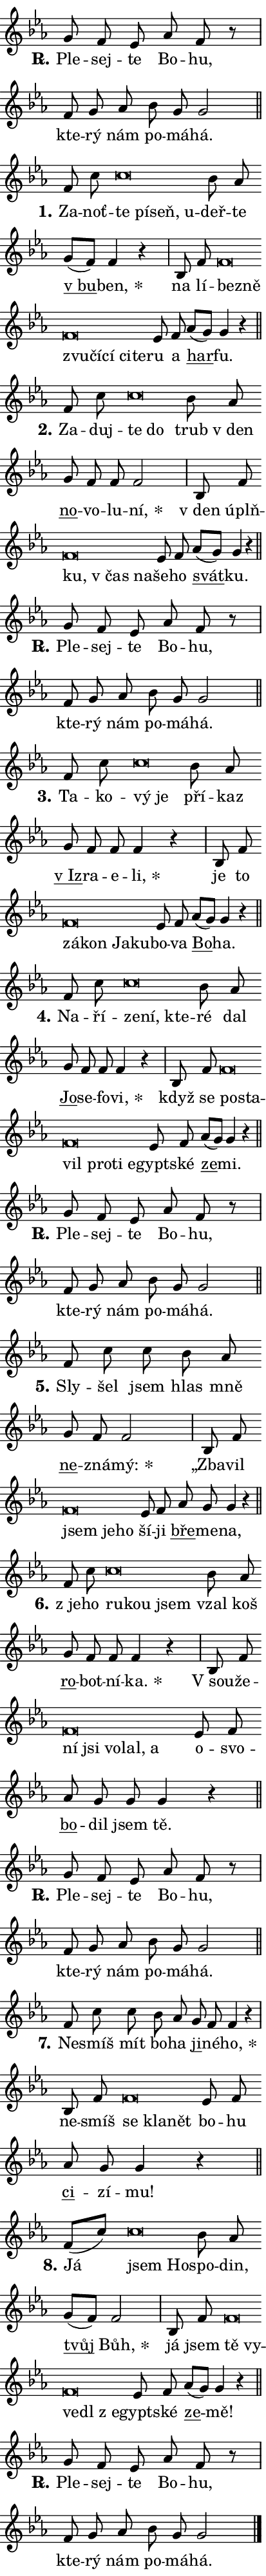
\version "2.24.0"
\header { tagline = "" }
\paper {
  indent = 0\cm
  top-margin = 0\cm
  right-margin = 0.13\cm % to fit lyric hyphens
  bottom-margin = 0\cm
  left-margin = 0\cm
  paper-width = 7\cm
  page-breaking = #ly:one-page-breaking
  system-system-spacing.basic-distance = #11
  score-system-spacing.basic-distance = #11
  ragged-last = ##f
}


%% Author: Thomas Morley
%% https://lists.gnu.org/archive/html/lilypond-user/2020-05/msg00002.html
#(define (line-position grob)
"Returns position of @var[grob} in current system:
   @code{'start}, if at first time-step
   @code{'end}, if at last time-step
   @code{'middle} otherwise
"
  (let* ((col (ly:item-get-column grob))
         (ln (ly:grob-object col 'left-neighbor))
         (rn (ly:grob-object col 'right-neighbor))
         (col-to-check-left (if (ly:grob? ln) ln col))
         (col-to-check-right (if (ly:grob? rn) rn col))
         (break-dir-left
           (and
             (ly:grob-property col-to-check-left 'non-musical #f)
             (ly:item-break-dir col-to-check-left)))
         (break-dir-right
           (and
             (ly:grob-property col-to-check-right 'non-musical #f)
             (ly:item-break-dir col-to-check-right))))
        (cond ((eqv? 1 break-dir-left) 'start)
              ((eqv? -1 break-dir-right) 'end)
              (else 'middle))))

#(define (tranparent-at-line-position vctor)
  (lambda (grob)
  "Relying on @code{line-position} select the relevant enry from @var{vctor}.
Used to determine transparency,"
    (case (line-position grob)
      ((end) (not (vector-ref vctor 0)))
      ((middle) (not (vector-ref vctor 1)))
      ((start) (not (vector-ref vctor 2))))))

noteHeadBreakVisibility =
#(define-music-function (break-visibility)(vector?)
"Makes @code{NoteHead}s transparent relying on @var{break-visibility}"
#{
  \override NoteHead.transparent =
    #(tranparent-at-line-position break-visibility)
#})

#(define delete-ledgers-for-transparent-note-heads
  (lambda (grob)
    "Reads whether a @code{NoteHead} is transparent.
If so this @code{NoteHead} is removed from @code{'note-heads} from
@var{grob}, which is supposed to be @code{LedgerLineSpanner}.
As a result ledgers are not printed for this @code{NoteHead}"
    (let* ((nhds-array (ly:grob-object grob 'note-heads))
           (nhds-list
             (if (ly:grob-array? nhds-array)
                 (ly:grob-array->list nhds-array)
                 '()))
           ;; Relies on the transparent-property being done before
           ;; Staff.LedgerLineSpanner.after-line-breaking is executed.
           ;; This is fragile ...
           (to-keep
             (remove
               (lambda (nhd)
                 (ly:grob-property nhd 'transparent #f))
               nhds-list)))
      ;; TODO find a better method to iterate over grob-arrays, similiar
      ;; to filter/remove etc for lists
      ;; For now rebuilt from scratch
      (set! (ly:grob-object grob 'note-heads)  '())
      (for-each
        (lambda (nhd)
          (ly:pointer-group-interface::add-grob grob 'note-heads nhd))
        to-keep))))

squashNotes = {
  \override NoteHead.X-extent = #'(-0.2 . 0.2)
  \override NoteHead.Y-extent = #'(-0.75 . 0)
  \override NoteHead.stencil =
    #(lambda (grob)
       (let ((pos (ly:grob-property grob 'staff-position)))
         (begin
           (if (< pos -7) (display "ERROR: Lower brevis then expected\n") (display ""))
           (if (<= pos -6) ly:text-interface::print ly:note-head::print))))
}
unSquashNotes = {
  \revert NoteHead.X-extent
  \revert NoteHead.Y-extent
  \revert NoteHead.stencil
}

hideNotes = \noteHeadBreakVisibility #begin-of-line-visible
unHideNotes = \noteHeadBreakVisibility #all-visible

% work-around for resetting accidentals
% https://lilypond.org/doc/v2.23/Documentation/notation/displaying-rhythms#unmetered-music
cadenzaMeasure = {
  \cadenzaOff
  \partial 1024 s1024
  \cadenzaOn
}

#(define-markup-command (accent layout props text) (markup?)
  "Underline accented syllable"
  (interpret-markup layout props
    #{\markup \override #'(offset . 4.3) \underline { #text }#}))

responsum = \markup \concat {
  "R" \hspace #-1.05 \path #0.1 #'((moveto 0 0.07) (lineto 0.9 0.8)) \hspace #0.05 "."
}

spaceSize = #0.6828661417322834 % exact space size for TeX Gyre Schola

\layout {
  \context {
    \Staff
    \remove "Time_signature_engraver"
    \override LedgerLineSpanner.after-line-breaking = #delete-ledgers-for-transparent-note-heads
  }
  \context {
    \Lyrics {
      \override LyricSpace.minimum-distance = \spaceSize
      \override LyricText.font-name = #"TeX Gyre Schola"
      \override LyricText.font-size = 1
      \override StanzaNumber.font-name = #"TeX Gyre Schola Bold"
      \override StanzaNumber.font-size = 1
    }
  }
  \context {
    \Score 
    \override NoteHead.text =
      #(lambda (grob) 
        (let ((pos (ly:grob-property grob 'staff-position)))
          #{\markup {
            \combine
              \halign #-0.55 \raise #(if (= pos -6) 0 0.5) \override #'(thickness . 2) \draw-line #'(3.2 . 0)
              \musicglyph "noteheads.sM1"
          }#}))
  }
}

% magnetic-lyrics.ily
%
%   written by
%     Jean Abou Samra <jean@abou-samra.fr>
%     Werner Lemberg <wl@gnu.org>
%
%   adapted by
%     Jiri Hon <jiri.hon@gmail.com>
%
% Version 2022-Apr-15

% https://www.mail-archive.com/lilypond-user@gnu.org/msg149350.html

#(define (Left_hyphen_pointer_engraver context)
   "Collect syllable-hyphen-syllable occurrences in lyrics and store
them in properties.  This engraver only looks to the left.  For
example, if the lyrics input is @code{foo -- bar}, it does the
following.

@itemize @bullet
@item
Set the @code{text} property of the @code{LyricHyphen} grob between
@q{foo} and @q{bar} to @code{foo}.

@item
Set the @code{left-hyphen} property of the @code{LyricText} grob with
text @q{foo} to the @code{LyricHyphen} grob between @q{foo} and
@q{bar}.
@end itemize

Use this auxiliary engraver in combination with the
@code{lyric-@/text::@/apply-@/magnetic-@/offset!} hook."
   (let ((hyphen #f)
         (text #f))
     (make-engraver
      (acknowledgers
       ((lyric-syllable-interface engraver grob source-engraver)
        (set! text grob)))
      (end-acknowledgers
       ((lyric-hyphen-interface engraver grob source-engraver)
        ;(when (not (grob::has-interface grob 'lyric-space-interface))
          (set! hyphen grob)));)
      ((stop-translation-timestep engraver)
       (when (and text hyphen)
         (ly:grob-set-object! text 'left-hyphen hyphen))
       (set! text #f)
       (set! hyphen #f)))))

#(define (lyric-text::apply-magnetic-offset! grob)
   "If the space between two syllables is less than the value in
property @code{LyricText@/.details@/.squash-threshold}, move the right
syllable to the left so that it gets concatenated with the left
syllable.

Use this function as a hook for
@code{LyricText@/.after-@/line-@/breaking} if the
@code{Left_@/hyphen_@/pointer_@/engraver} is active."
   (let ((hyphen (ly:grob-object grob 'left-hyphen #f)))
     (when hyphen
       (let ((left-text (ly:spanner-bound hyphen LEFT)))
         (when (grob::has-interface left-text 'lyric-syllable-interface)
           (let* ((common (ly:grob-common-refpoint grob left-text X))
                  (this-x-ext (ly:grob-extent grob common X))
                  (left-x-ext
                   (begin
                     ;; Trigger magnetism for left-text.
                     (ly:grob-property left-text 'after-line-breaking)
                     (ly:grob-extent left-text common X)))
                  ;; `delta` is the gap width between two syllables.
                  (delta (- (interval-start this-x-ext)
                            (interval-end left-x-ext)))
                  (details (ly:grob-property grob 'details))
                  (threshold (assoc-get 'squash-threshold details 0.2)))
             (when (< delta threshold)
               (let* (;; We have to manipulate the input text so that
                      ;; ligatures crossing syllable boundaries are not
                      ;; disabled.  For languages based on the Latin
                      ;; script this is essentially a beautification.
                      ;; However, for non-Western scripts it can be a
                      ;; necessity.
                      (lt (ly:grob-property left-text 'text))
                      (rt (ly:grob-property grob 'text))
                      (is-space (grob::has-interface hyphen 'lyric-space-interface))
                      (space (if is-space " " ""))
                      (extra-delta (if is-space spaceSize 0))
                      ;; Append new syllable.
                      (ltrt-space (if (and (string? lt) (string? rt))
                                (string-append lt space rt)
                                (make-concat-markup (list lt space rt))))
                      ;; Right-align `ltrt` to the right side.
                      (ltrt-space-markup (grob-interpret-markup
                               grob
                               (make-translate-markup
                                (cons (interval-length this-x-ext) 0)
                                (make-right-align-markup ltrt-space)))))
                 (begin
                   ;; Don't print `left-text`.
                   (ly:grob-set-property! left-text 'stencil #f)
                   ;; Set text and stencil (which holds all collected
                   ;; syllables so far) and shift it to the left.
                   (ly:grob-set-property! grob 'text ltrt-space)
                   (ly:grob-set-property! grob 'stencil ltrt-space-markup)
                   (ly:grob-translate-axis! grob (- (- delta extra-delta)) X))))))))))


#(define (lyric-hyphen::displace-bounds-first grob)
   ;; Make very sure this callback isn't triggered too early.
   (let ((left (ly:spanner-bound grob LEFT))
         (right (ly:spanner-bound grob RIGHT)))
     (ly:grob-property left 'after-line-breaking)
     (ly:grob-property right 'after-line-breaking)
     (ly:lyric-hyphen::print grob)))

squashThreshold = #0.4

\layout {
  \context {
    \Lyrics
    \consists #Left_hyphen_pointer_engraver
    \override LyricText.after-line-breaking =
      #lyric-text::apply-magnetic-offset!
    \override LyricHyphen.stencil = #lyric-hyphen::displace-bounds-first
    \override LyricText.details.squash-threshold = \squashThreshold
    \override LyricHyphen.minimum-distance = 0
    \override LyricHyphen.minimum-length = \squashThreshold
  }
}

squashText = \override LyricText.details.squash-threshold = 9999
unSquashText = \override LyricText.details.squash-threshold = \squashThreshold

leftText = \override LyricText.self-alignment-X = #LEFT
unLeftText = \revert LyricText.self-alignment-X

starOffset = #(lambda (grob) 
                (let ((x_offset (ly:self-alignment-interface::aligned-on-x-parent grob)))
                  (if (= x_offset 0) 0 (+ x_offset 1.2))))

star = #(define-music-function (syllable)(string?)
"Append star separator at the end of a syllable"
#{
  \once \override LyricText.X-offset = #starOffset
  \lyricmode { \markup {
    #syllable
    \override #'((font-name . "TeX Gyre Schola Bold")) \hspace #0.2 \lower #0.65 \larger "*"
  } }
#})

starAccent = #(define-music-function (syllable)(string?)
"Append star separator at the end of a syllable and make accent"
#{
  \once \override LyricText.X-offset = #starOffset
  \lyricmode { \markup {
    \accent #syllable
    \override #'((font-name . "TeX Gyre Schola Bold")) \hspace #0.2 \lower #0.65 \larger "*"
  } }
#})

breath = #(define-music-function (syllable)(string?)
"Append breathing indicator at the end of a syllable"
#{
  \lyricmode { \markup { #syllable "+" } }
#})

optionalBreath = #(define-music-function (syllable)(string?)
"Append optional breathing indicator at the end of a syllable"
#{
  \lyricmode { \markup { #syllable "(+)" } }
#})


\score {
    <<
        \new Voice = "melody" { \cadenzaOn \key es \major \relative { g'8 f es as f r \cadenzaMeasure \bar "|" f g as \bar "" bes g g2 \cadenzaMeasure \bar "||" \break } }
        \new Lyrics \lyricsto "melody" { \lyricmode { \set stanza = \responsum
Ple -- sej -- te Bo -- hu, kte -- rý nám po -- má -- há. } }
    >>
    \layout {}
}

\score {
    <<
        \new Voice = "melody" { \cadenzaOn \key es \major \relative { f'8 c' \bar "" \squashNotes c\breve*1/16 \hideNotes \breve*1/16 \bar "" \breve*1/16 \breve*1/16 \bar "" \unHideNotes \unSquashNotes bes8 as \bar "" g[( f)] f4 r \cadenzaMeasure \bar "|" bes,8 f' \bar "" \squashNotes f\breve*1/16 \hideNotes \breve*1/16 \bar "" \breve*1/16 \bar "" \breve*1/16 \bar "" \breve*1/16 \bar "" \breve*1/16 \breve*1/16 \bar "" \unHideNotes \unSquashNotes es8 f \bar "" as[( g)] g4 r \cadenzaMeasure \bar "||" \break } }
        \new Lyrics \lyricsto "melody" { \lyricmode { \set stanza = "1."
Za -- noť -- \leftText te \squashText pí -- seň, u -- \unLeftText \unSquashText deř -- te \markup \accent "v bu" -- \star ben, na lí -- \leftText bez -- \squashText ně zvu -- čí -- cí ci -- te -- \unLeftText \unSquashText ru a \markup \accent har -- fu. } }
    >>
    \layout {}
}

\score {
    <<
        \new Voice = "melody" { \cadenzaOn \key es \major \relative { f'8 c' \bar "" \squashNotes c\breve*1/16 \hideNotes \breve*1/16 \bar "" \unHideNotes \unSquashNotes bes8 as \bar "" g f f f2 \cadenzaMeasure \bar "|" bes,8 f' \bar "" \squashNotes f\breve*1/16 \hideNotes \breve*1/16 \breve*1/16 \bar "" \unHideNotes \unSquashNotes es8 f \bar "" as[( g)] g4 r \cadenzaMeasure \bar "||" \break } }
        \new Lyrics \lyricsto "melody" { \lyricmode { \set stanza = "2."
Za -- duj -- \leftText te \squashText do \unLeftText \unSquashText trub "v den" \markup \accent no -- vo -- lu -- \star ní, "v den" úplň -- \leftText ku, \squashText "v čas" na -- \unLeftText \unSquashText še -- ho \markup \accent svát -- ku. } }
    >>
    \layout {}
}

\score {
    <<
        \new Voice = "melody" { \cadenzaOn \key es \major \relative { g'8 f es as f r \cadenzaMeasure \bar "|" f g as \bar "" bes g g2 \cadenzaMeasure \bar "||" \break } }
        \new Lyrics \lyricsto "melody" { \lyricmode { \set stanza = \responsum
Ple -- sej -- te Bo -- hu, kte -- rý nám po -- má -- há. } }
    >>
    \layout {}
}

\score {
    <<
        \new Voice = "melody" { \cadenzaOn \key es \major \relative { f'8 c' \bar "" \squashNotes c\breve*1/16 \hideNotes \breve*1/16 \bar "" \unHideNotes \unSquashNotes bes8 as \bar "" g f f f4 r \cadenzaMeasure \bar "|" bes,8 f' \bar "" \squashNotes f\breve*1/16 \hideNotes \breve*1/16 \bar "" \breve*1/16 \breve*1/16 \bar "" \unHideNotes \unSquashNotes es8 f \bar "" as[( g)] g4 r \cadenzaMeasure \bar "||" \break } }
        \new Lyrics \lyricsto "melody" { \lyricmode { \set stanza = "3."
Ta -- ko -- \leftText vý \squashText je \unLeftText \unSquashText pří -- kaz \markup \accent "v Iz" -- ra -- e -- \star li, je to \leftText zá -- \squashText kon Ja -- ku -- \unLeftText \unSquashText bo -- va \markup \accent Bo -- ha. } }
    >>
    \layout {}
}

\score {
    <<
        \new Voice = "melody" { \cadenzaOn \key es \major \relative { f'8 c' \bar "" \squashNotes c\breve*1/16 \hideNotes \breve*1/16 \breve*1/16 \bar "" \unHideNotes \unSquashNotes bes8 as \bar "" g f f f4 r \cadenzaMeasure \bar "|" bes,8 f' \bar "" \squashNotes f\breve*1/16 \hideNotes \breve*1/16 \bar "" \breve*1/16 \bar "" \breve*1/16 \bar "" \breve*1/16 \breve*1/16 \bar "" \unHideNotes \unSquashNotes es8 f \bar "" as[( g)] g4 r \cadenzaMeasure \bar "||" \break } }
        \new Lyrics \lyricsto "melody" { \lyricmode { \set stanza = "4."
Na -- ří -- \leftText ze -- \squashText ní, kte -- \unLeftText \unSquashText ré dal \markup \accent Jo -- se -- fo -- \star vi, když se \leftText po -- \squashText sta -- vil pro -- ti e -- \unLeftText \unSquashText gypt -- ské \markup \accent ze -- mi. } }
    >>
    \layout {}
}

\score {
    <<
        \new Voice = "melody" { \cadenzaOn \key es \major \relative { g'8 f es as f r \cadenzaMeasure \bar "|" f g as \bar "" bes g g2 \cadenzaMeasure \bar "||" \break } }
        \new Lyrics \lyricsto "melody" { \lyricmode { \set stanza = \responsum
Ple -- sej -- te Bo -- hu, kte -- rý nám po -- má -- há. } }
    >>
    \layout {}
}

\score {
    <<
        \new Voice = "melody" { \cadenzaOn \key es \major \relative { f'8 c' \bar "" c bes8 as \bar "" g f f2 \cadenzaMeasure \bar "|" bes,8 f' \bar "" \squashNotes f\breve*1/16 \hideNotes \breve*1/16 \breve*1/16 \bar "" \unHideNotes \unSquashNotes es8 f \bar "" as g g4 r \cadenzaMeasure \bar "||" \break } }
        \new Lyrics \lyricsto "melody" { \lyricmode { \set stanza = "5."
Sly -- šel jsem hlas mně \markup \accent ne -- zná -- \star mý: „Zba -- vil \leftText jsem \squashText je -- ho \unLeftText \unSquashText ší -- ji \markup \accent bře -- me -- na, } }
    >>
    \layout {}
}

\score {
    <<
        \new Voice = "melody" { \cadenzaOn \key es \major \relative { f'8 c' \bar "" \squashNotes c\breve*1/16 \hideNotes \breve*1/16 \breve*1/16 \bar "" \unHideNotes \unSquashNotes bes8 as \bar "" g f f f4 r \cadenzaMeasure \bar "|" bes,8 f' \bar "" \squashNotes f\breve*1/16 \hideNotes \breve*1/16 \bar "" \breve*1/16 \bar "" \breve*1/16 \breve*1/16 \bar "" \unHideNotes \unSquashNotes es8 f \bar "" as g g g4 r \cadenzaMeasure \bar "||" \break } }
        \new Lyrics \lyricsto "melody" { \lyricmode { \set stanza = "6."
"z je" -- ho \leftText ru -- \squashText kou jsem \unLeftText \unSquashText vzal koš \markup \accent ro -- bot -- ní -- \star ka. "V sou" -- že -- \leftText ní \squashText jsi vo -- lal, a \unLeftText \unSquashText o -- svo -- \markup \accent bo -- dil jsem tě. } }
    >>
    \layout {}
}

\score {
    <<
        \new Voice = "melody" { \cadenzaOn \key es \major \relative { g'8 f es as f r \cadenzaMeasure \bar "|" f g as \bar "" bes g g2 \cadenzaMeasure \bar "||" \break } }
        \new Lyrics \lyricsto "melody" { \lyricmode { \set stanza = \responsum
Ple -- sej -- te Bo -- hu, kte -- rý nám po -- má -- há. } }
    >>
    \layout {}
}

\score {
    <<
        \new Voice = "melody" { \cadenzaOn \key es \major \relative { f'8 c' \bar "" c bes8 as \bar "" g f f4 r \cadenzaMeasure \bar "|" bes,8 f' \bar "" \squashNotes f\breve*1/16 \hideNotes \breve*1/16 \breve*1/16 \bar "" \unHideNotes \unSquashNotes es8 f \bar "" as g g4 r \cadenzaMeasure \bar "||" \break } }
        \new Lyrics \lyricsto "melody" { \lyricmode { \set stanza = "7."
Ne -- smíš mít bo -- ha \markup \accent ji -- né -- \star ho, ne -- smíš \leftText se \squashText kla -- nět \unLeftText \unSquashText bo -- hu \markup \accent ci -- zí -- mu! } }
    >>
    \layout {}
}

\score {
    <<
        \new Voice = "melody" { \cadenzaOn \key es \major \relative { f'8[( c')] \squashNotes c\breve*1/16 \hideNotes \breve*1/16 \bar "" \unHideNotes \unSquashNotes bes8 as \bar "" g[( f)] f2 \cadenzaMeasure \bar "|" bes,8 f' \bar "" \squashNotes f\breve*1/16 \hideNotes \breve*1/16 \bar "" \breve*1/16 \bar "" \breve*1/16 \breve*1/16 \bar "" \unHideNotes \unSquashNotes es8 f \bar "" as[( g)] g4 r \cadenzaMeasure \bar "||" \break } }
        \new Lyrics \lyricsto "melody" { \lyricmode { \set stanza = "8."
Já \leftText jsem \squashText Ho -- \unLeftText \unSquashText spo -- din, \markup \accent tvůj \star Bůh, já jsem \leftText tě \squashText vy -- ve -- dl "z e" -- \unLeftText \unSquashText gypt -- ské \markup \accent ze -- mě! } }
    >>
    \layout {}
}

\score {
    <<
        \new Voice = "melody" { \cadenzaOn \key es \major \relative { g'8 f es as f r \cadenzaMeasure \bar "|" f g as \bar "" bes g g2 \cadenzaMeasure \bar "||" \break } \bar "|." }
        \new Lyrics \lyricsto "melody" { \lyricmode { \set stanza = \responsum
Ple -- sej -- te Bo -- hu, kte -- rý nám po -- má -- há. } }
    >>
    \layout {}
}
